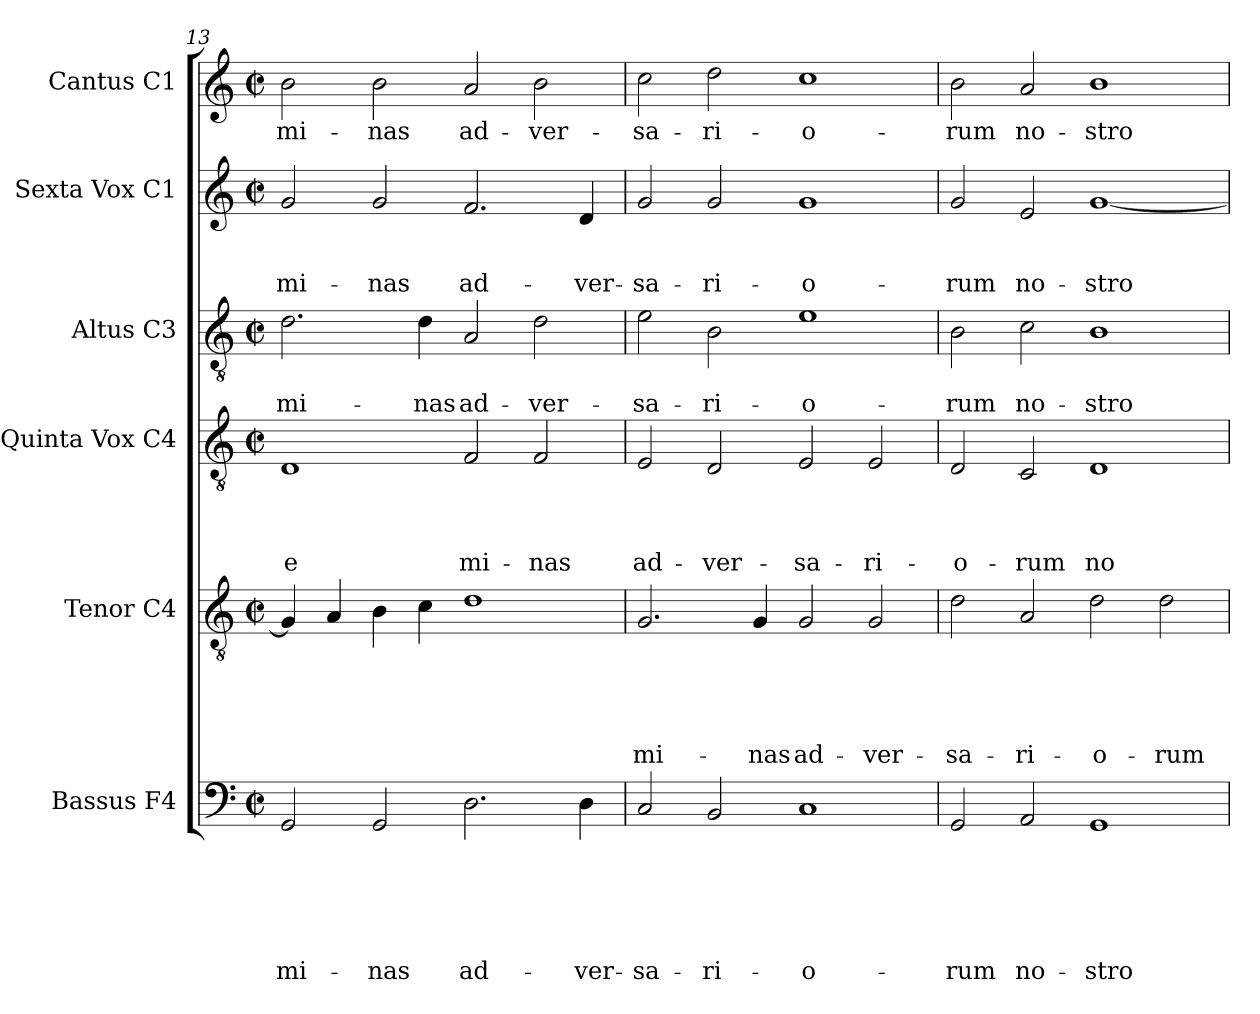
**kern	**text	**text	**text	**text	**text	**text	**kern	**text	**text	**text	**text	**text	**kern	**text	**text	**text	**text	**kern	**text	**text	**kern	**text	**text	**text	**kern	**text
*part6	*part6	*part6	*part6	*part6	*part6	*part6	*part5	*part5	*part5	*part5	*part5	*part5	*part4	*part4	*part4	*part4	*part4	*part3	*part3	*part3	*part2	*part2	*part2	*part2	*part1	*part1
*staff6	*staff6	*staff6	*staff6	*staff6	*staff6	*staff6	*staff5	*staff5	*staff5	*staff5	*staff5	*staff5	*staff4	*staff4	*staff4	*staff4	*staff4	*staff3	*staff3	*staff3	*staff2	*staff2	*staff2	*staff2	*staff1	*staff1
*I"Bassus F4	*	*	*	*	*	*	*I"Tenor C4	*	*	*	*	*	*I"Quinta Vox C4	*	*	*	*	*I"Altus C3	*	*	*I"Sexta Vox C1	*	*	*	*I"Cantus C1	*
*I'B	*	*	*	*	*	*	*I'T	*	*	*	*	*	*	*	*	*	*	*I'A	*	*	*	*	*	*	*I'C	*
*clefF4	*	*	*	*	*	*	*clefGv2	*	*	*	*	*	*clefGv2	*	*	*	*	*clefGv2	*	*	*clefG2	*	*	*	*clefG2	*
*k[]	*	*	*	*	*	*	*k[]	*	*	*	*	*	*k[]	*	*	*	*	*k[]	*	*	*k[]	*	*	*	*k[]	*
*C:	*	*	*	*	*	*	*C:	*	*	*	*	*	*C:	*	*	*	*	*C:	*	*	*C:	*	*	*	*C:	*
*M2/2	*	*	*	*	*	*	*M2/2	*	*	*	*	*	*M2/2	*	*	*	*	*M2/2	*	*	*M2/2	*	*	*	*M2/2	*
*met(c|)	*	*	*	*	*	*	*met(c|)	*	*	*	*	*	*met(c|)	*	*	*	*	*met(c|)	*	*	*met(c|)	*	*	*	*met(c|)	*
=13	=13	=13	=13	=13	=13	=13	=13	=13	=13	=13	=13	=13	=13	=13	=13	=13	=13	=13	=13	=13	=13	=13	=13	=13	=13	=13
!	!	!	!	!	!	!LO:LY:b	!	!	!	!	!	!	!	!	!	!	!LO:LY:b	!	!	!LO:LY:b	!	!	!	!LO:LY:b	!	!LO:LY:b
2GG/	.	.	.	.	.	mi-	4G/]	.	.	.	.	.	1D	.	.	.	-e	2.d\	.	mi-	2g/	.	.	mi-	2b\	mi-
.	.	.	.	.	.	.	4A/	.	.	.	.	.	.	.	.	.	.	.	.	.	.	.	.	.	.	.
!	!	!	!	!	!	!LO:LY:b	!	!	!	!	!	!	!	!	!	!	!	!	!	!	!	!	!	!LO:LY:b	!	!LO:LY:b
2GG/	.	.	.	.	.	-nas	4B\	.	.	.	.	.	.	.	.	.	.	.	.	.	2g/	.	.	-nas	2b\	-nas
!	!	!	!	!	!	!	!	!	!	!	!	!	!	!	!	!	!	!	!	!LO:LY:b	!	!	!	!	!	!
.	.	.	.	.	.	.	4c\	.	.	.	.	.	.	.	.	.	.	4d\	.	-nas	.	.	.	.	.	.
!	!	!	!	!	!	!LO:LY:b	!	!	!	!	!	!	!	!	!	!	!LO:LY:b	!	!	!LO:LY:b	!	!	!	!LO:LY:b	!	!LO:LY:b
2.D\	.	.	.	.	.	ad-	1d	.	.	.	.	.	2F/	.	.	.	mi-	2A/	.	ad-	2.f/	.	.	ad-	2a/	ad-
!	!	!	!	!	!	!	!	!	!	!	!	!	!	!	!	!	!LO:LY:b	!	!	!LO:LY:b	!	!	!	!	!	!LO:LY:b
.	.	.	.	.	.	.	.	.	.	.	.	.	2F/	.	.	.	-nas	2d\	.	-ver-	.	.	.	.	2b\	-ver-
!	!	!	!	!	!	!LO:LY:b	!	!	!	!	!	!	!	!	!	!	!	!	!	!	!	!	!	!LO:LY:b	!	!
4D\	.	.	.	.	.	-ver-	.	.	.	.	.	.	.	.	.	.	.	.	.	.	4d/	.	.	-ver-	.	.
=14	=14	=14	=14	=14	=14	=14	=14	=14	=14	=14	=14	=14	=14	=14	=14	=14	=14	=14	=14	=14	=14	=14	=14	=14	=14	=14
!	!	!	!	!	!	!LO:LY:b	!	!	!	!	!	!LO:LY:b	!	!	!	!	!LO:LY:b	!	!	!LO:LY:b	!	!	!	!LO:LY:b	!	!LO:LY:b
2C/	.	.	.	.	.	-sa-	2.G/	.	.	.	.	mi-	2E/	.	.	.	ad-	2e\	.	-sa-	2g/	.	.	-sa-	2cc\	-sa-
!	!	!	!	!	!	!LO:LY:b	!	!	!	!	!	!	!	!	!	!	!LO:LY:b	!	!	!LO:LY:b	!	!	!	!LO:LY:b	!	!LO:LY:b
2BB/	.	.	.	.	.	-ri-	.	.	.	.	.	.	2D/	.	.	.	-ver-	2B\	.	-ri-	2g/	.	.	-ri-	2dd\	-ri-
!	!	!	!	!	!	!	!	!	!	!	!	!LO:LY:b	!	!	!	!	!	!	!	!	!	!	!	!	!	!
.	.	.	.	.	.	.	4G/	.	.	.	.	-nas	.	.	.	.	.	.	.	.	.	.	.	.	.	.
!	!	!	!	!	!	!LO:LY:b	!	!	!	!	!	!LO:LY:b	!	!	!	!	!LO:LY:b	!	!	!LO:LY:b	!	!	!	!LO:LY:b	!	!LO:LY:b
1C	.	.	.	.	.	-o-	2G/	.	.	.	.	ad-	2E/	.	.	.	-sa-	1e	.	-o-	1g	.	.	-o-	1cc	-o-
!	!	!	!	!	!	!	!	!	!	!	!	!LO:LY:b	!	!	!	!	!LO:LY:b	!	!	!	!	!	!	!	!	!
.	.	.	.	.	.	.	2G/	.	.	.	.	-ver-	2E/	.	.	.	-ri-	.	.	.	.	.	.	.	.	.
=15	=15	=15	=15	=15	=15	=15	=15	=15	=15	=15	=15	=15	=15	=15	=15	=15	=15	=15	=15	=15	=15	=15	=15	=15	=15	=15
!	!	!	!	!	!	!LO:LY:b	!	!	!	!	!	!LO:LY:b	!	!	!	!	!LO:LY:b	!	!	!LO:LY:b	!	!	!	!LO:LY:b	!	!LO:LY:b
2GG/	.	.	.	.	.	-rum	2d\	.	.	.	.	-sa-	2D/	.	.	.	-o-	2B\	.	-rum	2g/	.	.	-rum	2b\	-rum
!	!	!	!	!	!	!LO:LY:b	!	!	!	!	!	!LO:LY:b	!	!	!	!	!LO:LY:b	!	!	!LO:LY:b	!	!	!	!LO:LY:b	!	!LO:LY:b
2AA/	.	.	.	.	.	no-	2A/	.	.	.	.	-ri-	2C/	.	.	.	-rum	2c\	.	no-	2e/	.	.	no-	2a/	no-
!	!	!	!	!	!	!LO:LY:b	!	!	!	!	!	!LO:LY:b	!	!	!	!	!LO:LY:b	!	!	!LO:LY:b	!	!	!	!LO:LY:b	!	!LO:LY:b
1GG	.	.	.	.	.	-stro-	2d\	.	.	.	.	-o-	1D	.	.	.	no-	1B	.	-stro-	[1g	.	.	-stro-	1b	-stro-
!	!	!	!	!	!	!	!	!	!	!	!	!LO:LY:b	!	!	!	!	!	!	!	!	!	!	!	!	!	!
.	.	.	.	.	.	.	2d\	.	.	.	.	-rum	.	.	.	.	.	.	.	.	.	.	.	.	.	.
=	=	=	=	=	=	=	=	=	=	=	=	=	=	=	=	=	=	=	=	=	=	=	=	=	=	=
*-	*-	*-	*-	*-	*-	*-	*-	*-	*-	*-	*-	*-	*-	*-	*-	*-	*-	*-	*-	*-	*-	*-	*-	*-	*-	*-
